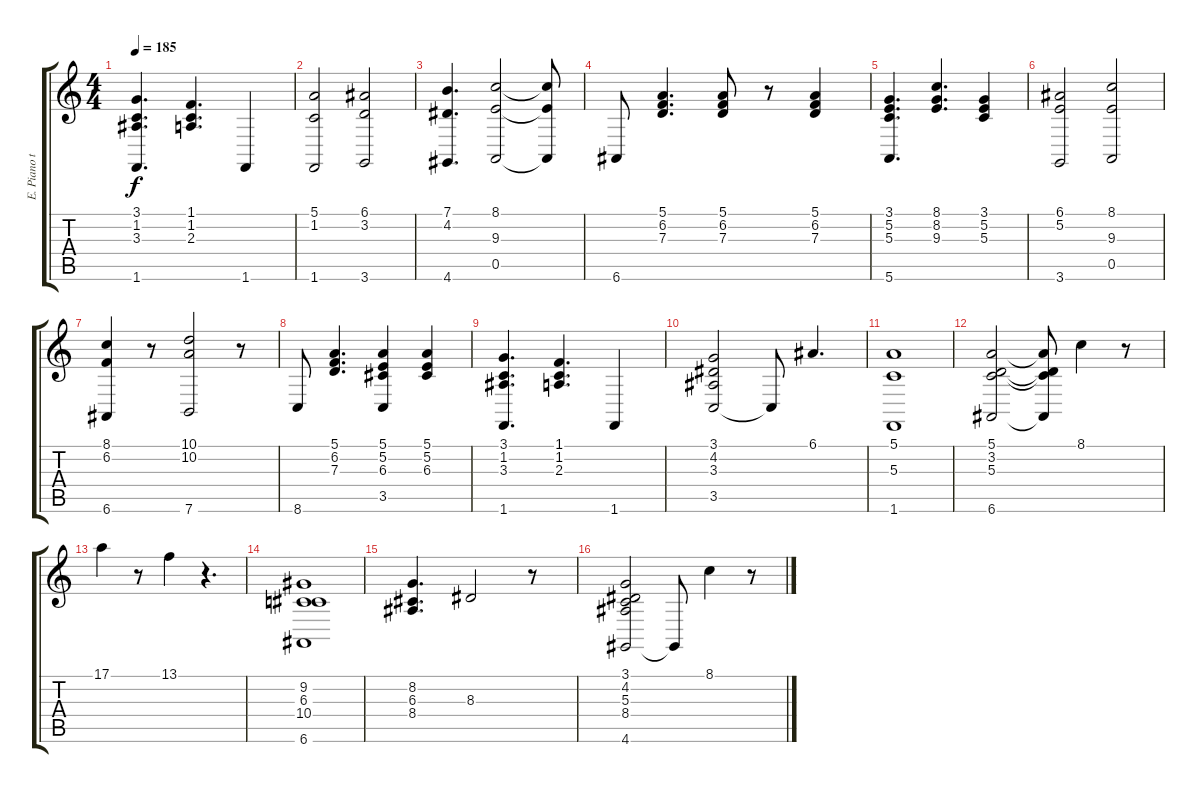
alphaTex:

\track ("E. Piano treble" "E. Piano t") {instrument electricpiano1}
\staff {score tabs}
\tuning (E4 B3 G3 D3 A2 E2) {hide}
\ts (4 4)
\tempo 185
\clef g2
\ks c
(3.1 1.2 3.3 1.6).4{d dy f} (1.1 1.2 2.3).4{d} 1.6.4 |
(5.1 1.2 1.6).2 (6.1 3.2 3.6).2 |
(7.1 4.2 4.6).4{d} (8.1 9.3 0.5).2 (8.1{t} 9.3{t} 0.5{t}).8 |
6.6.8 (5.1 6.2 7.3).4{d} (5.1 6.2 7.3).8 r.8 (5.1 6.2 7.3).4 |
(3.1 5.2 5.3 5.6).4{d} (8.1 8.2 9.3).4{d} (3.1 5.2 5.3).4 |
(6.1 5.2 3.6).2 (8.1 9.3 0.5).2 |
(8.1 6.2 6.6).4 r.8 (10.1 10.2 7.6).2 r.8 |
8.6.8 (5.1 6.2 7.3).4{d} (5.1 5.2 6.3 3.5).4 (5.1 5.2 6.3).4 |
(3.1 1.2 3.3 1.6).4{d} (1.1 1.2 2.3).4{d} 1.6.4 |
(3.1 4.2 3.3 3.5).2 3.5{t}.8 6.1.4{d} |
(5.1 5.3 1.6).1 |
(5.1 3.2 5.3 6.6).2 (5.1{t} 3.2{t} 5.3{t} 6.6{t}).8 8.1.4 r.8 |
17.1.4 r.8 13.1.4 r.4{d} |
(9.2 6.3 10.4 6.6).1 |
(8.2 6.3 8.4).4{d} 8.3.2 r.8 |
(3.1 4.2 5.3 8.4 4.6).2 4.6{t}.8 8.1.4 r.8
